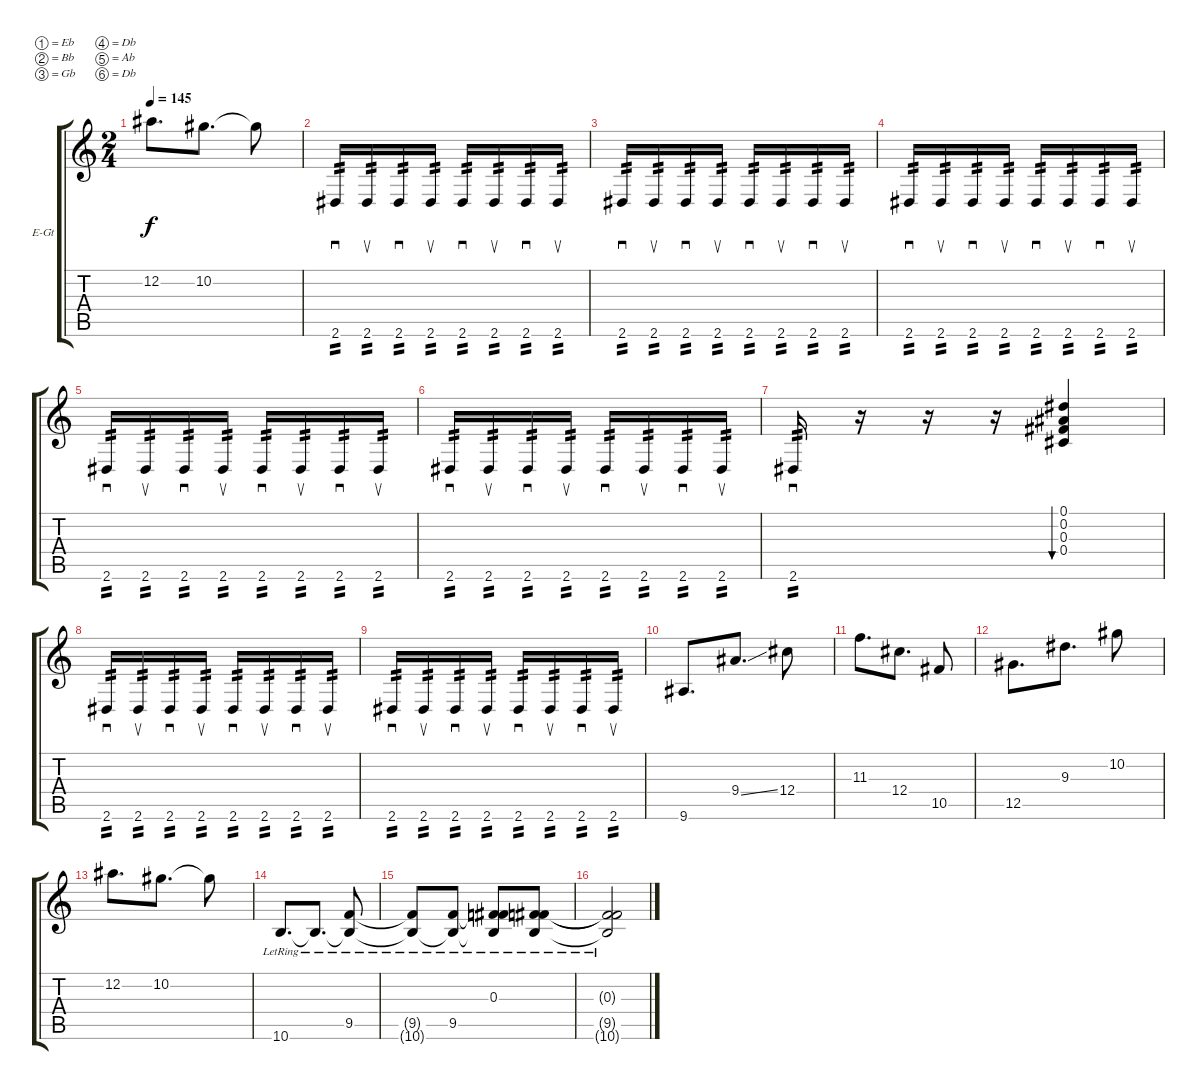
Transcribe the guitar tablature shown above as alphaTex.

\bracketExtendMode groupsimilarinstruments
\firstSystemTrackNameOrientation horizontal
\otherSystemsTrackNameOrientation horizontal
\track ("Guitar 1" "E-Gt") {instrument overdrivenguitar}
\staff {score tabs}
\tuning (Eb4 Bb3 Gb3 Db3 Ab2 Db2)
\ts (2 4)
\tempo 145
\clef g2
\ks c
12.2.8{d dy f} 10.2.8{d} 10.2{t}.8 |
2.6.16{sd tp 2} 2.6.16{su tp 2} 2.6.16{sd tp 2} 2.6.16{su tp 2} 2.6.16{sd tp 2} 2.6.16{su tp 2} 2.6.16{sd tp 2} 2.6.16{su tp 2} |
2.6.16{sd tp 2} 2.6.16{su tp 2} 2.6.16{sd tp 2} 2.6.16{su tp 2} 2.6.16{sd tp 2} 2.6.16{su tp 2} 2.6.16{sd tp 2} 2.6.16{su tp 2} |
2.6.16{sd tp 2} 2.6.16{su tp 2} 2.6.16{sd tp 2} 2.6.16{su tp 2} 2.6.16{sd tp 2} 2.6.16{su tp 2} 2.6.16{sd tp 2} 2.6.16{su tp 2} |
2.6.16{sd tp 2} 2.6.16{su tp 2} 2.6.16{sd tp 2} 2.6.16{su tp 2} 2.6.16{sd tp 2} 2.6.16{su tp 2} 2.6.16{sd tp 2} 2.6.16{su tp 2} |
2.6.16{sd tp 2} 2.6.16{su tp 2} 2.6.16{sd tp 2} 2.6.16{su tp 2} 2.6.16{sd tp 2} 2.6.16{su tp 2} 2.6.16{sd tp 2} 2.6.16{su tp 2} |
2.6.16{sd tp 2} r.16 r.16 r.16 (0.1 0.2 0.3 0.4).4{bu 30} |
2.6.16{sd tp 2} 2.6.16{su tp 2} 2.6.16{sd tp 2} 2.6.16{su tp 2} 2.6.16{sd tp 2} 2.6.16{su tp 2} 2.6.16{sd tp 2} 2.6.16{su tp 2} |
2.6.16{sd tp 2} 2.6.16{su tp 2} 2.6.16{sd tp 2} 2.6.16{su tp 2} 2.6.16{sd tp 2} 2.6.16{su tp 2} 2.6.16{sd tp 2} 2.6.16{su tp 2} |
9.6.8{d} 9.4{ss}.8{d} 12.4.8 |
11.3.8{d} 12.4.8{d} 10.5.8 |
12.5.8{d} 9.3.8{d} 10.2.8 |
12.2.8{d} 10.2.8{d} 10.2{t}.8 |
10.6{lr}.8{d} 10.6{lr t}.8{d} (9.5{lr} 10.6{lr t}).8 |
(9.5{lr t} 10.6{lr t}).8 (9.5{lr} 10.6{lr t}).8 (0.3{lr} 10.6{lr t} 9.5{lr t}).8 (0.3{lr t} 9.5{lr t} 10.6{lr t}).8 |
(0.3{lr t} 9.5{lr t} 10.6{lr t}).2
